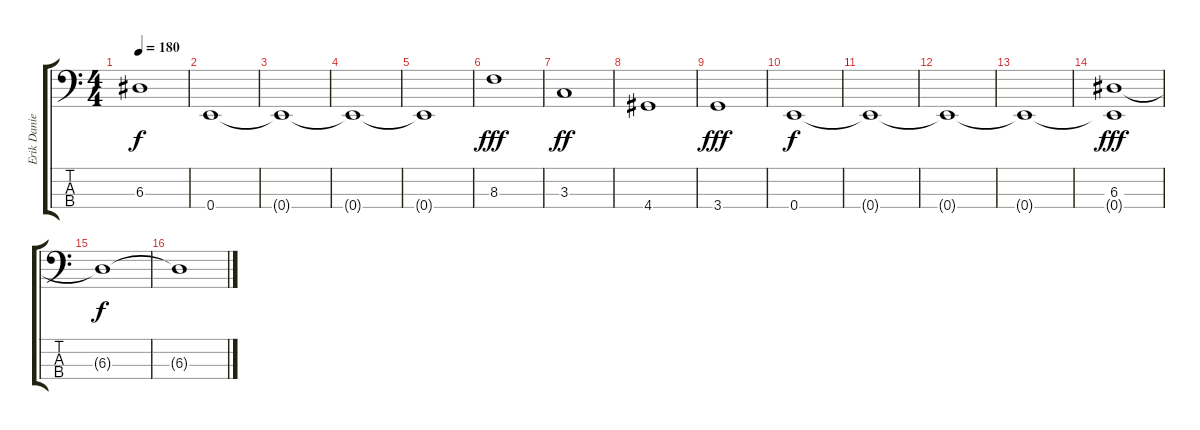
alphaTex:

\track ("Erik Danielsson" "Erik Danie") {instrument electricbasspick}
\staff {score tabs}
\tuning (G2 D2 A1 E1) {hide}
\ts (4 4)
\tempo 180
\clef f4
\ks c
6.3{t}.1{dy f} |
0.4.1 |
0.4{t}.1 |
0.4{t}.1 |
0.4{t}.1 |
8.3.1{dy fff} |
3.3.1{dy ff} |
4.4.1 |
3.4.1{dy fff} |
0.4.1{dy f} |
0.4{t}.1 |
0.4{t}.1 |
0.4{t}.1 |
(6.3 0.4{t}).1{dy fff} |
6.3{t}.1{dy f} |
6.3{t}.1
